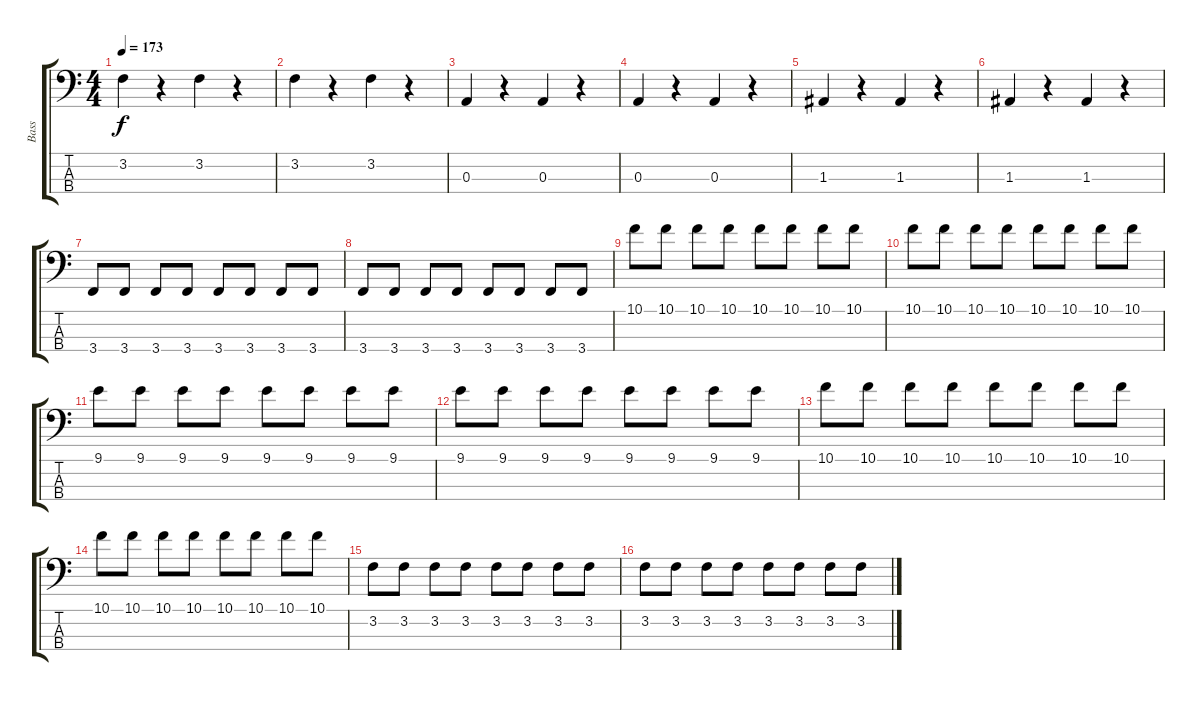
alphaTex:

\track ("Bass" "Bass") {instrument electricbassfinger}
\staff {score tabs}
\tuning (G2 D2 A1 D1) {hide}
\ts (4 4)
\tempo 173
\clef f4
\ks c
3.2.4{dy f} r.4 3.2.4 r.4 |
3.2.4 r.4 3.2.4 r.4 |
0.3.4 r.4 0.3.4 r.4 |
0.3.4 r.4 0.3.4 r.4 |
1.3.4 r.4 1.3.4 r.4 |
1.3.4 r.4 1.3.4 r.4 |
3.4.8 3.4.8 3.4.8 3.4.8 3.4.8 3.4.8 3.4.8 3.4.8 |
3.4.8 3.4.8 3.4.8 3.4.8 3.4.8 3.4.8 3.4.8 3.4.8 |
10.1.8{volume 12} 10.1.8 10.1.8 10.1.8 10.1.8 10.1.8 10.1.8 10.1.8 |
10.1.8 10.1.8 10.1.8 10.1.8 10.1.8 10.1.8 10.1.8 10.1.8 |
9.1.8 9.1.8 9.1.8 9.1.8 9.1.8 9.1.8 9.1.8 9.1.8 |
9.1.8 9.1.8 9.1.8 9.1.8 9.1.8 9.1.8 9.1.8 9.1.8 |
10.1.8 10.1.8 10.1.8 10.1.8 10.1.8 10.1.8 10.1.8 10.1.8 |
10.1.8 10.1.8 10.1.8 10.1.8 10.1.8 10.1.8 10.1.8 10.1.8 |
3.2.8 3.2.8 3.2.8 3.2.8 3.2.8 3.2.8 3.2.8 3.2.8 |
3.2.8 3.2.8 3.2.8 3.2.8 3.2.8 3.2.8 3.2.8 3.2.8
